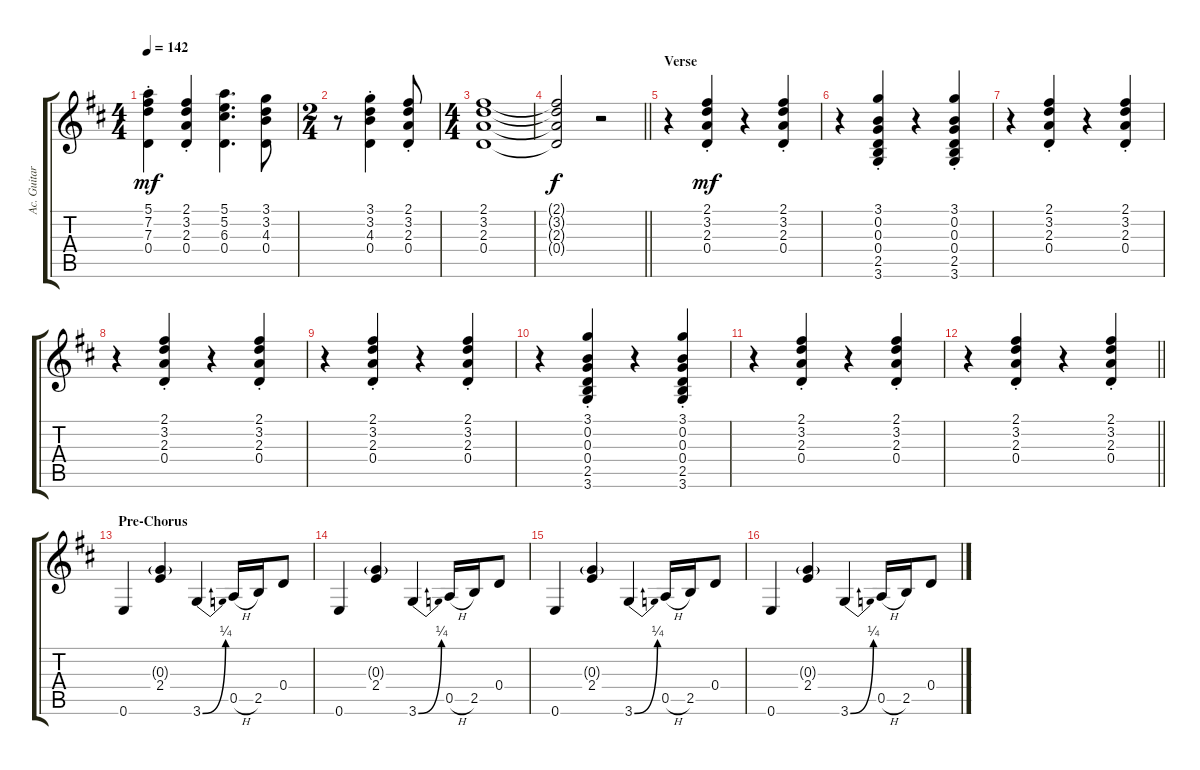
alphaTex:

\track ("Ac. Guitar" "Ac. Guitar") {instrument acousticguitarsteel}
\staff {score tabs}
\tuning (E4 B3 G3 D3 A2 E2) {hide}
\ts (4 4)
\tempo 142
\clef g2
\ks d
(5.1{st} 7.2{st} 7.3{st} 0.4{st}).4{dy mf} (2.1{st} 3.2{st} 2.3{st} 0.4{st}).4 (5.1 5.2 6.3 0.4).4{d} (3.1 3.2 4.3 0.4).8 |
\ts (2 4)
r.8 (3.1{st} 3.2{st} 4.3{st} 0.4{st}).4 (2.1{st} 3.2{st} 2.3{st} 0.4{st}).8 |
\ts (4 4)
(2.1 3.2 2.3 0.4).1 |
\barLineRight lightlight
(2.1{t} 3.2{t} 2.3{t} 0.4{t}).2{dy f} r.2 |
\section ("" "Verse")
r.4 (2.1{st} 3.2{st} 2.3{st} 0.4{st}).4{dy mf} r.4 (2.1{st} 3.2{st} 2.3{st} 0.4{st}).4 |
r.4 (3.1{st} 0.2{st} 0.3{st} 0.4{st} 2.5{st} 3.6{st}).4 r.4 (3.1{st} 0.2{st} 0.3{st} 0.4{st} 2.5{st} 3.6{st}).4 |
r.4 (2.1{st} 3.2{st} 2.3{st} 0.4{st}).4 r.4 (2.1{st} 3.2{st} 2.3{st} 0.4{st}).4 |
r.4 (2.1{st} 3.2{st} 2.3{st} 0.4{st}).4 r.4 (2.1{st} 3.2{st} 2.3{st} 0.4{st}).4 |
r.4 (2.1{st} 3.2{st} 2.3{st} 0.4{st}).4 r.4 (2.1{st} 3.2{st} 2.3{st} 0.4{st}).4 |
r.4 (3.1{st} 0.2{st} 0.3{st} 0.4{st} 2.5{st} 3.6{st}).4 r.4 (3.1{st} 0.2{st} 0.3{st} 0.4{st} 2.5{st} 3.6{st}).4 |
r.4 (2.1{st} 3.2{st} 2.3{st} 0.4{st}).4 r.4 (2.1{st} 3.2{st} 2.3{st} 0.4{st}).4 |
\barLineRight lightlight
r.4 (2.1{st} 3.2{st} 2.3{st} 0.4{st}).4 r.4 (2.1{st} 3.2{st} 2.3{st} 0.4{st}).4 |
\section ("" "Pre-Chorus")
0.6.4 (0.3{g} 2.4).4 3.6{be (bend 0 0 60 1)}.4 0.5{h}.16 2.5.16 0.4.8 |
0.6.4 (0.3{g} 2.4).4 3.6{be (bend 0 0 60 1)}.4 0.5{h}.16 2.5.16 0.4.8 |
0.6.4 (0.3{g} 2.4).4 3.6{be (bend 0 0 60 1)}.4 0.5{h}.16 2.5.16 0.4.8 |
0.6.4 (0.3{g} 2.4).4 3.6{be (bend 0 0 60 1)}.4 0.5{h}.16 2.5.16 0.4.8
